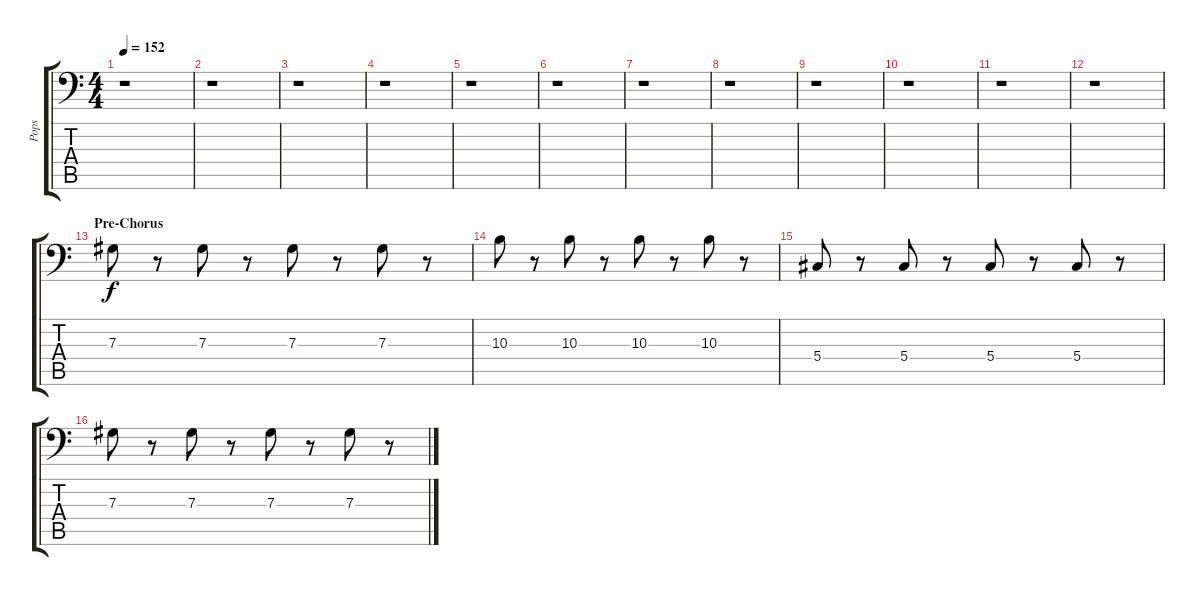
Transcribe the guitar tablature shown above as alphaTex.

\track ("Pops" "Pops") {instrument lead6voice}
\staff {score tabs}
\tuning (Bb3 Gb3 Db3 Ab2 Eb2 Ab1) {hide}
\ts (4 4)
\tempo 152
\clef f4
\ks c
r.1{dy f} |
r.1 |
r.1 |
r.1 |
r.1 |
r.1 |
r.1 |
r.1 |
r.1 |
r.1 |
r.1 |
\section ("" "")
r.1 |
\section ("" "Pre-Chorus")
7.3.8 r.8 7.3.8 r.8 7.3.8 r.8 7.3.8 r.8 |
10.3.8 r.8 10.3.8 r.8 10.3.8 r.8 10.3.8 r.8 |
5.4.8 r.8 5.4.8 r.8 5.4.8 r.8 5.4.8 r.8 |
7.3.8 r.8 7.3.8 r.8 7.3.8 r.8 7.3.8 r.8
